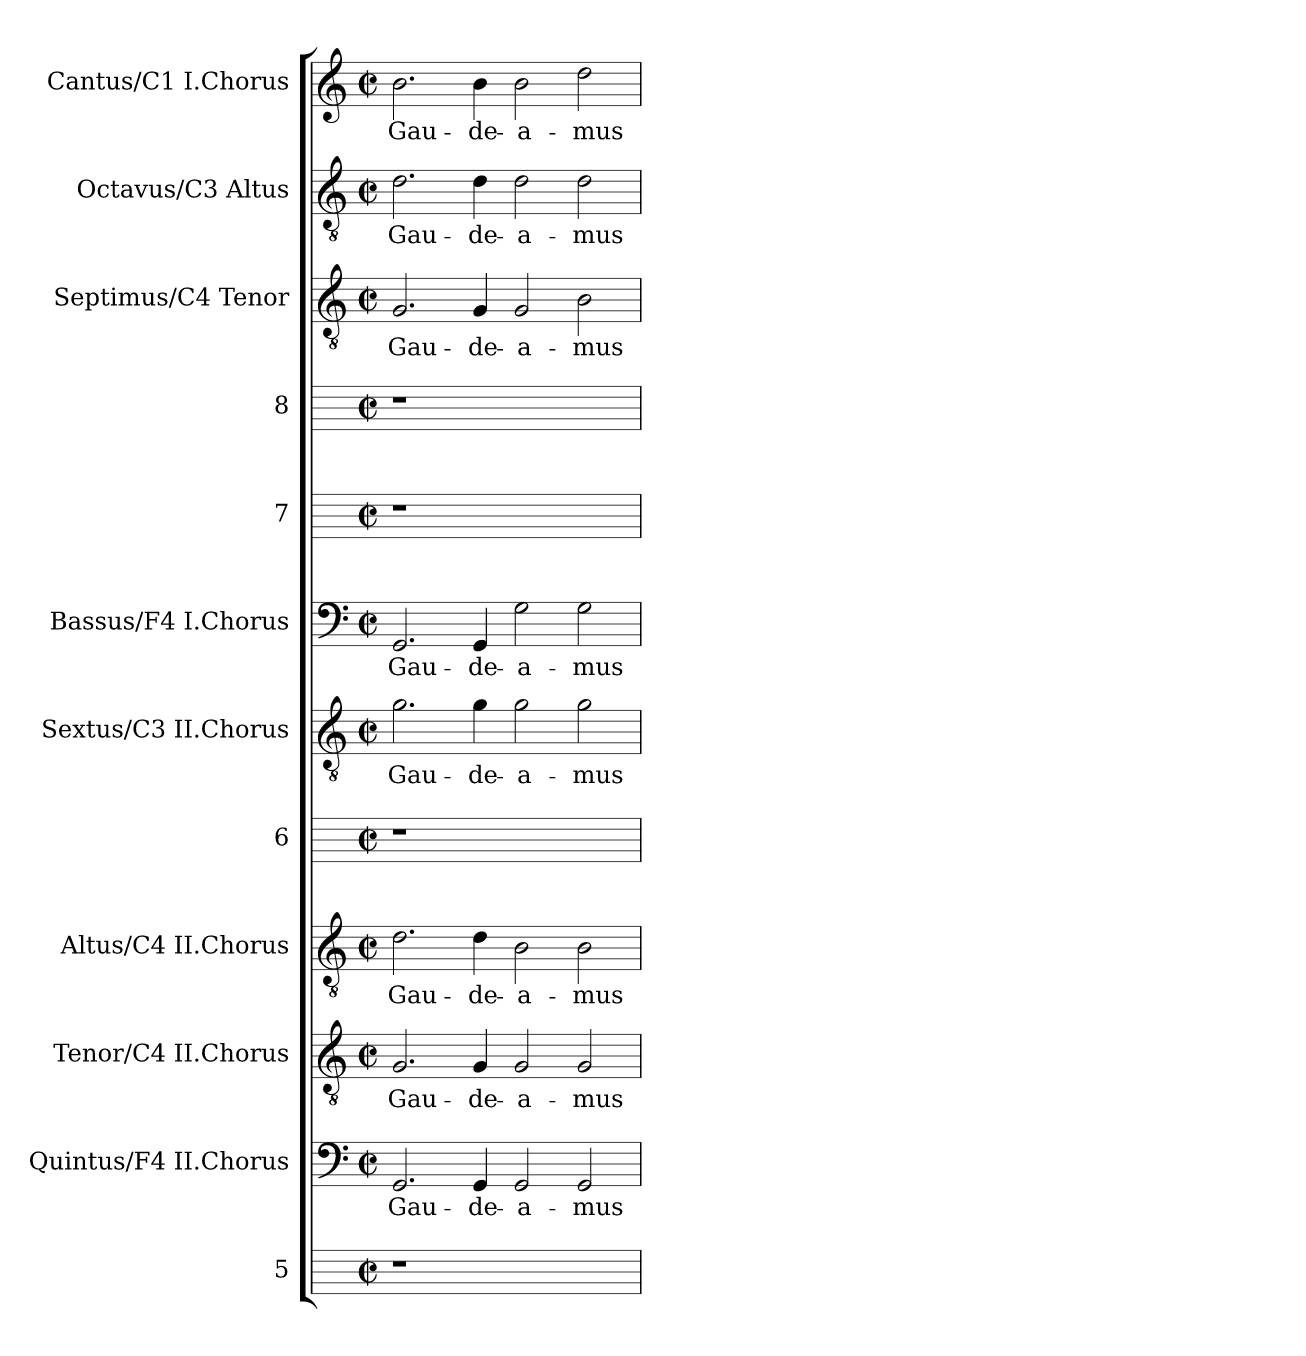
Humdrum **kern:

**kern	**kern	**text	**kern	**text	**kern	**text	**kern	**kern	**text	**kern	**text	**kern	**kern	**kern	**text	**kern	**text	**kern	**text
*part12	*part11	*part11	*part10	*part10	*part9	*part9	*part8	*part7	*part7	*part6	*part6	*part5	*part4	*part3	*part3	*part2	*part2	*part1	*part1
*staff12	*staff11	*staff11	*staff10	*staff10	*staff9	*staff9	*staff8	*staff7	*staff7	*staff6	*staff6	*staff5	*staff4	*staff3	*staff3	*staff2	*staff2	*staff1	*staff1
*I"5	*I"Quintus/F4  II.Chorus	*	*I"Tenor/C4  II.Chorus	*	*I"Altus/C4  II.Chorus	*	*I"6	*I"Sextus/C3  II.Chorus	*	*I"Bassus/F4  I.Chorus	*	*I"7	*I"8	*I"Septimus/C4  Tenor	*	*I"Octavus/C3  Altus	*	*I"Cantus/C1  I.Chorus	*
*	*	*	*I'T	*	*I'A	*	*	*	*	*I'B	*	*	*	*	*	*	*	*I'C	*
!!LO:PB:g=z
*stria5	*stria5	*	*stria5	*	*stria5	*	*stria5	*stria5	*	*stria5	*	*stria5	*stria5	*stria5	*	*stria5	*	*stria5	*
*	*clefF4	*	*clefGv2	*	*clefGv2	*	*	*clefGv2	*	*clefF4	*	*	*	*clefGv2	*	*clefGv2	*	*clefG2	*
*k[]	*k[]	*	*k[]	*	*k[]	*	*k[]	*k[]	*	*k[]	*	*k[]	*k[]	*k[]	*	*k[]	*	*k[]	*
*C:	*C:	*	*C:	*	*C:	*	*C:	*C:	*	*C:	*	*C:	*C:	*C:	*	*C:	*	*C:	*
*M2/2	*M2/2	*	*M2/2	*	*M2/2	*	*M2/2	*M2/2	*	*M2/2	*	*M2/2	*M2/2	*M2/2	*	*M2/2	*	*M2/2	*
*met(c|)	*met(c|)	*	*met(c|)	*	*met(c|)	*	*met(c|)	*met(c|)	*	*met(c|)	*	*met(c|)	*met(c|)	*met(c|)	*	*met(c|)	*	*met(c|)	*
=1	=1	=1	=1	=1	=1	=1	=1	=1	=1	=1	=1	=1	=1	=1	=1	=1	=1	=1	=1
!	!	!LO:LY:b:cj	!	!LO:LY:b:cj	!	!LO:LY:b:cj	!	!	!LO:LY:b:cj	!	!LO:LY:b:cj	!	!	!	!LO:LY:b:cj	!	!LO:LY:b:cj	!	!LO:LY:b:cj
1r	2.GG/	Gau-	2.G/	Gau-	2.d\	Gau-	1r	2.g\	Gau-	2.GG/	Gau-	1r	1r	2.G/	Gau-	2.d\	Gau-	2.b\	Gau-
!	!	!LO:LY:b:cj	!	!LO:LY:b:cj	!	!LO:LY:b:cj	!	!	!LO:LY:b:cj	!	!LO:LY:b:cj	!	!	!	!LO:LY:b:cj	!	!LO:LY:b:cj	!	!LO:LY:b:cj
.	4GG/	-de-	4G/	-de-	4d\	-de-	.	4g\	-de-	4GG/	-de-	.	.	4G/	-de-	4d\	-de-	4b\	-de-
!	!	!LO:LY:b:cj	!	!LO:LY:b:cj	!	!LO:LY:b:cj	!	!	!LO:LY:b:cj	!	!LO:LY:b:cj	!	!	!	!LO:LY:b:cj	!	!LO:LY:b:cj	!	!LO:LY:b:cj
1ryy	2GG/	-a-	2G/	-a-	2B\	-a-	1ryy	2g\	-a-	2G\	-a-	1ryy	1ryy	2G/	-a-	2d\	-a-	2b\	-a-
!	!	!LO:LY:b:cj	!	!LO:LY:b:cj	!	!LO:LY:b:cj	!	!	!LO:LY:b:cj	!	!LO:LY:b:cj	!	!	!	!LO:LY:b:cj	!	!LO:LY:b:cj	!	!LO:LY:b:cj
.	2GG/	-mus	2G/	-mus	2B\	-mus	.	2g\	-mus	2G\	-mus	.	.	2B\	-mus	2d\	-mus	2dd\	-mus
=	=	=	=	=	=	=	=	=	=	=	=	=	=	=	=	=	=	=	=
*-	*-	*-	*-	*-	*-	*-	*-	*-	*-	*-	*-	*-	*-	*-	*-	*-	*-	*-	*-
